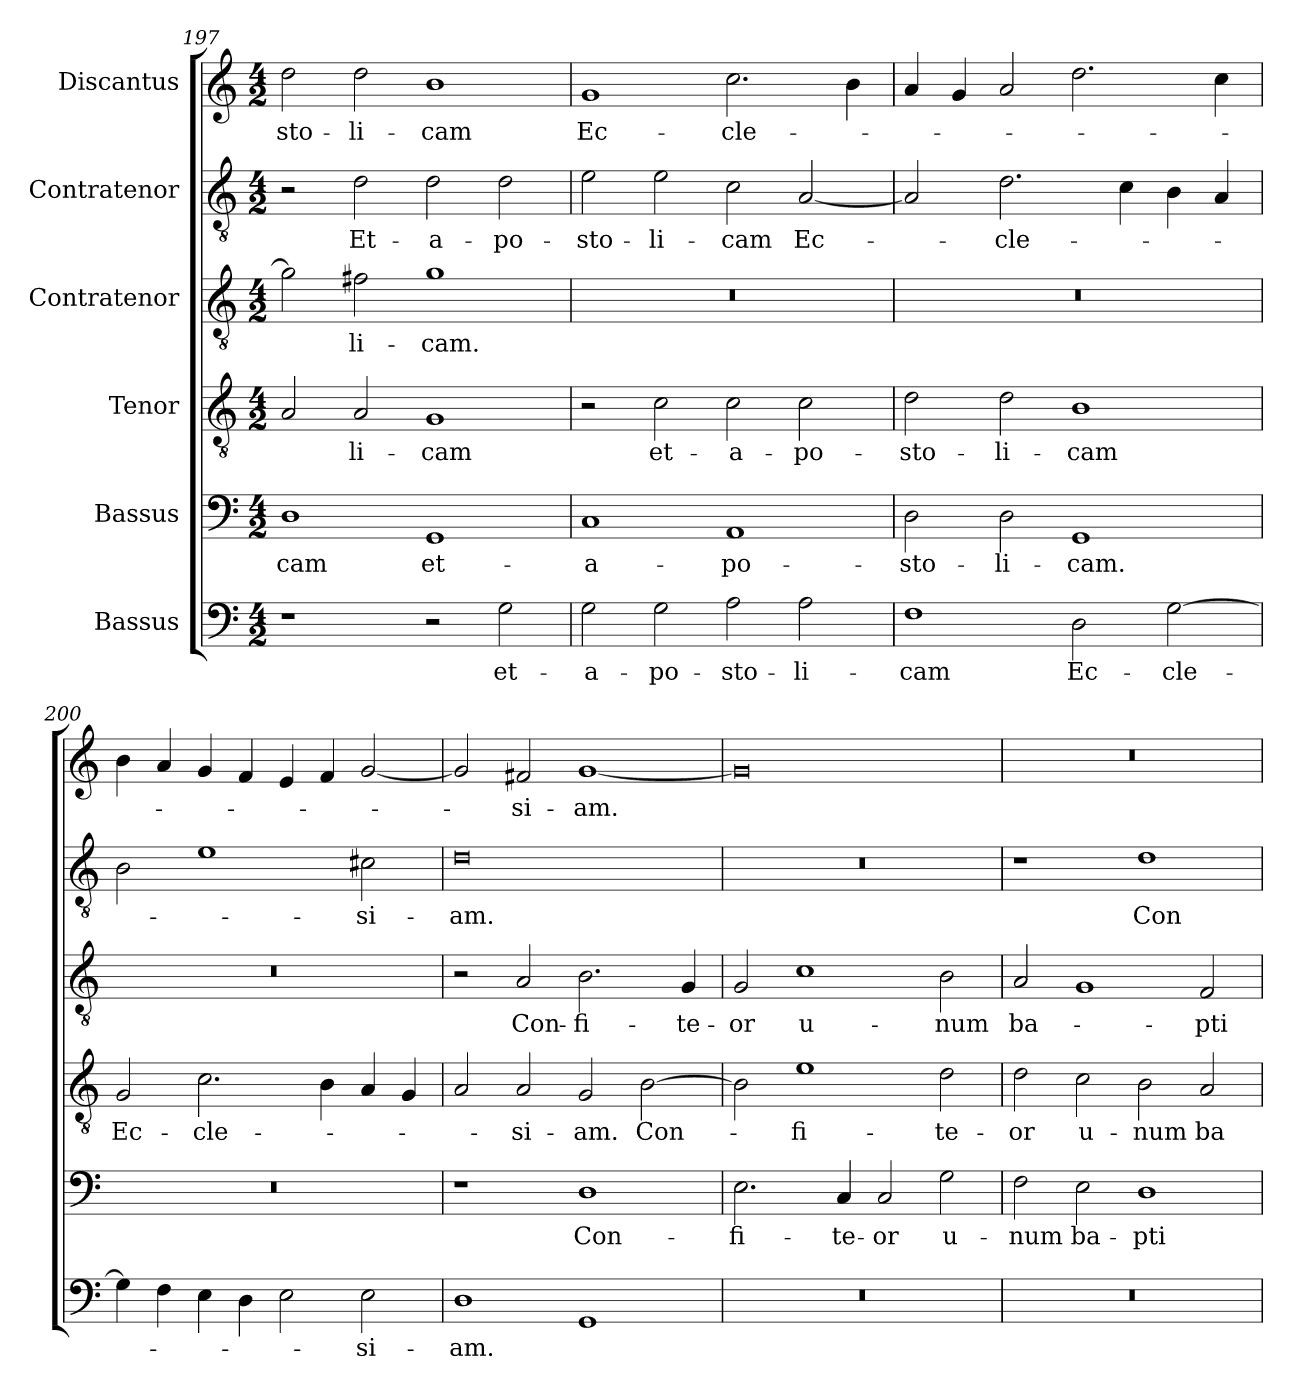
**kern	**text	**kern	**text	**kern	**text	**kern	**text	**kern	**text	**kern	**text
*part6	*part6	*part5	*part5	*part4	*part4	*part3	*part3	*part2	*part2	*part1	*part1
*staff6	*staff6	*staff5	*staff5	*staff4	*staff4	*staff3	*staff3	*staff2	*staff2	*staff1	*staff1
*I"Bassus	*	*I"Bassus	*	*I"Tenor	*	*I"Contratenor	*	*I"Contratenor	*	*I"Discantus	*
*clefF4	*	*clefF4	*	*clefGv2	*	*clefGv2	*	*clefGv2	*	*clefG2	*
*k[]	*	*k[]	*	*k[]	*	*k[]	*	*k[]	*	*k[]	*
*M4/2	*	*M4/2	*	*M4/2	*	*M4/2	*	*M4/2	*	*M4/2	*
=197	=197	=197	=197	=197	=197	=197	=197	=197	=197	=197	=197
1r	.	1D\	-cam	2A/	.	2g\]	.	2r	.	2dd\	-sto-
.	.	.	.	2A/	-li-	2f#X\	-li-	2d\	Et-	2dd\	-li-
2r	.	1GG/	et-	1G/	-cam	1g\	-cam.	2d\	a-	1b\	-cam
2G\	et-	.	.	.	.	.	.	2d\	-po-	.	.
=198	=198	=198	=198	=198	=198	=198	=198	=198	=198	=198	=198
2G\	a-	1C/	a-	2r	.	0r	.	2e\	-sto-	1g/	Ec-
2G\	-po-	.	.	2c\	et-	.	.	2e\	-li-	.	.
2A\	-sto-	1AA/	-po-	2c\	a-	.	.	2c\	-cam	2.cc\	-cle-
2A\	-li-	.	.	2c\	-po-	.	.	[2A/	Ec-	.	.
.	.	.	.	.	.	.	.	.	.	4b\	.
=199	=199	=199	=199	=199	=199	=199	=199	=199	=199	=199	=199
1F\	-cam	2D\	-sto-	2d\	-sto-	0r	.	2A/]	.	4a/	.
.	.	.	.	.	.	.	.	.	.	4g/	.
.	.	2D\	-li-	2d\	-li-	.	.	2.d\	-cle-	2a/	.
2D\	Ec-	1GG/	-cam.	1B\	-cam	.	.	.	.	2.dd\	.
.	.	.	.	.	.	.	.	4c\	.	.	.
[2G\	-cle-	.	.	.	.	.	.	4B\	.	.	.
.	.	.	.	.	.	.	.	4A/	.	4cc\	.
=200	=200	=200	=200	=200	=200	=200	=200	=200	=200	=200	=200
4G\]	.	0r	.	2G/	Ec-	0r	.	2B\	.	4b\	.
4F\	.	.	.	.	.	.	.	.	.	4a/	.
4E\	.	.	.	2.c\	-cle-	.	.	1e\	.	4g/	.
4D\	.	.	.	.	.	.	.	.	.	4f/	.
2E\	.	.	.	.	.	.	.	.	.	4e/	.
.	.	.	.	4B\	.	.	.	.	.	4f/	.
2E\	-si-	.	.	4A/	.	.	.	2c#X\	-si-	[2g/	.
.	.	.	.	4G/	.	.	.	.	.	.	.
=201	=201	=201	=201	=201	=201	=201	=201	=201	=201	=201	=201
1D\	-am.	1r	.	2A/	.	2r	.	0d\	-am.	2g/]	.
.	.	.	.	2A/	-si-	2A/	Con-	.	.	2f#X/	-si-
1GG/	.	1D\	Con-	2G/	-am.	2.B\	-fi-	.	.	[1g/	-am.
.	.	.	.	[2B\	Con-	.	.	.	.	.	.
.	.	.	.	.	.	4G/	-te-	.	.	.	.
=202	=202	=202	=202	=202	=202	=202	=202	=202	=202	=202	=202
0r	.	2.E\	-fi-	2B\]	.	2G/	-or	0r	.	0g/]	.
.	.	.	.	1e\	-fi-	1c\	u-	.	.	.	.
.	.	4C/	-te-	.	.	.	.	.	.	.	.
.	.	2C/	-or	.	.	.	.	.	.	.	.
.	.	2G\	u-	2d\	-te-	2B\	-num	.	.	.	.
=203	=203	=203	=203	=203	=203	=203	=203	=203	=203	=203	=203
0r	.	2F\	-num	2d\	-or	2A/	ba-	1r	.	0r	.
.	.	2E\	ba-	2c\	u-	1G/	.	.	.	.	.
.	.	1D\	-pti-	2B\	-num	.	.	1d\	Con-	.	.
.	.	.	.	2A/	ba-	2F/	-pti-	.	.	.	.
=	=	=	=	=	=	=	=	=	=	=	=
*-	*-	*-	*-	*-	*-	*-	*-	*-	*-	*-	*-
